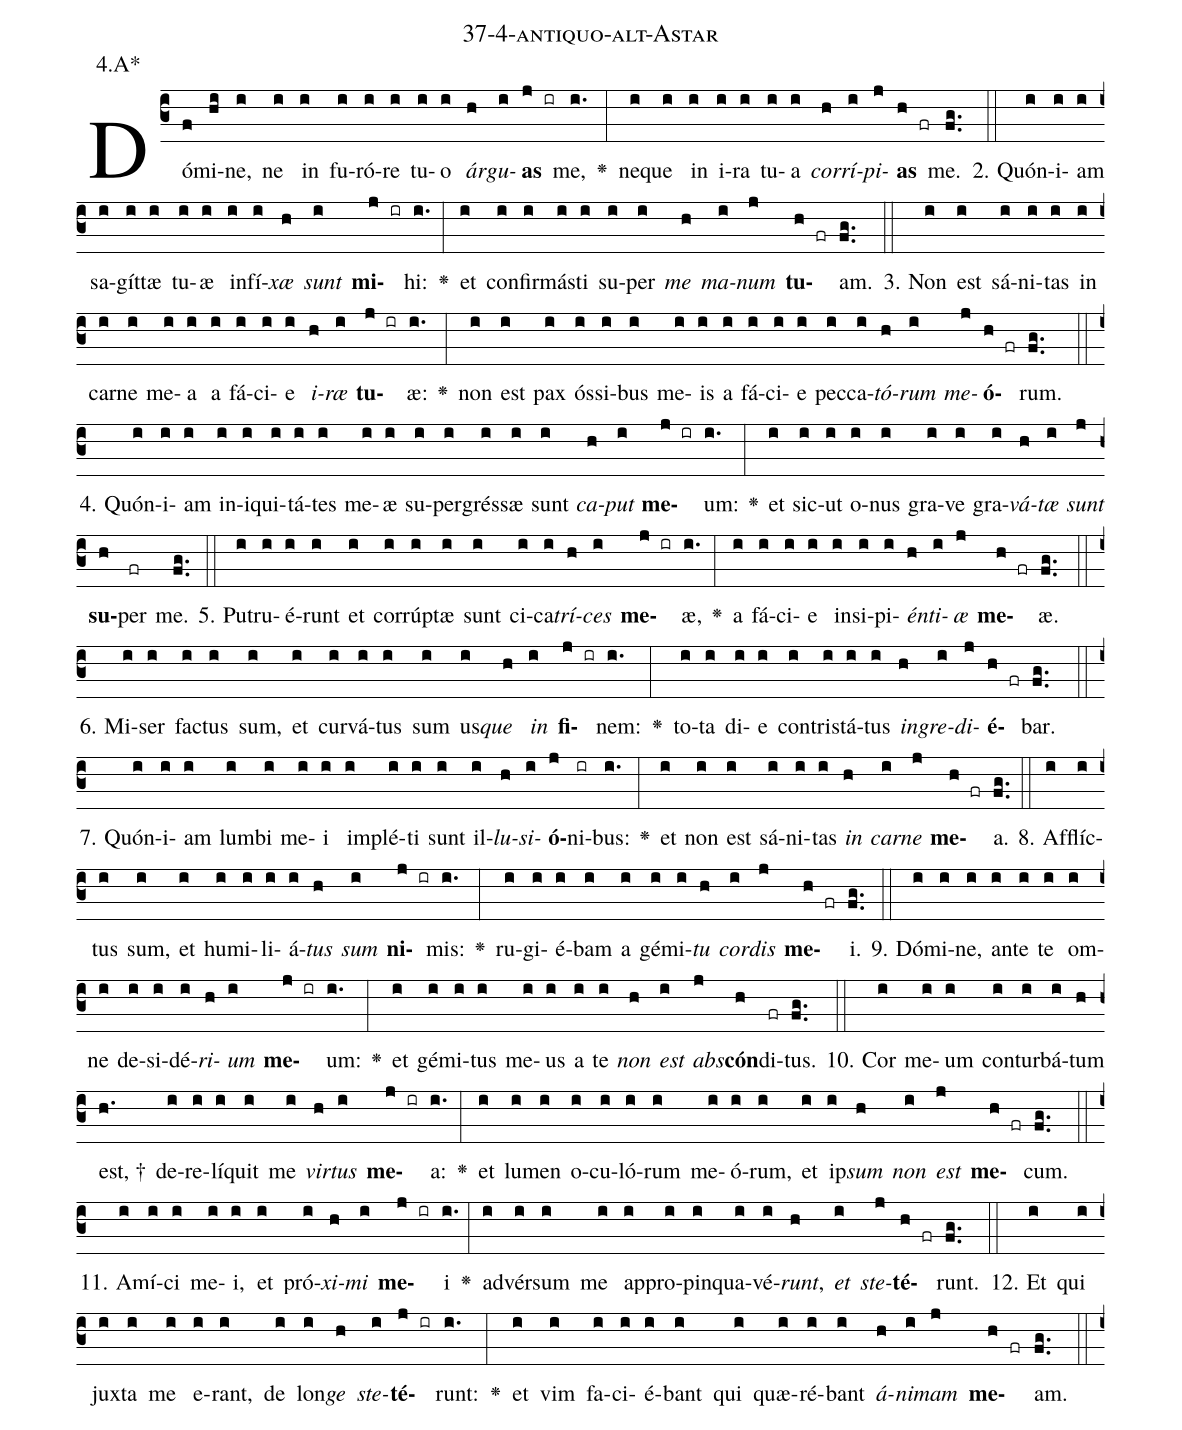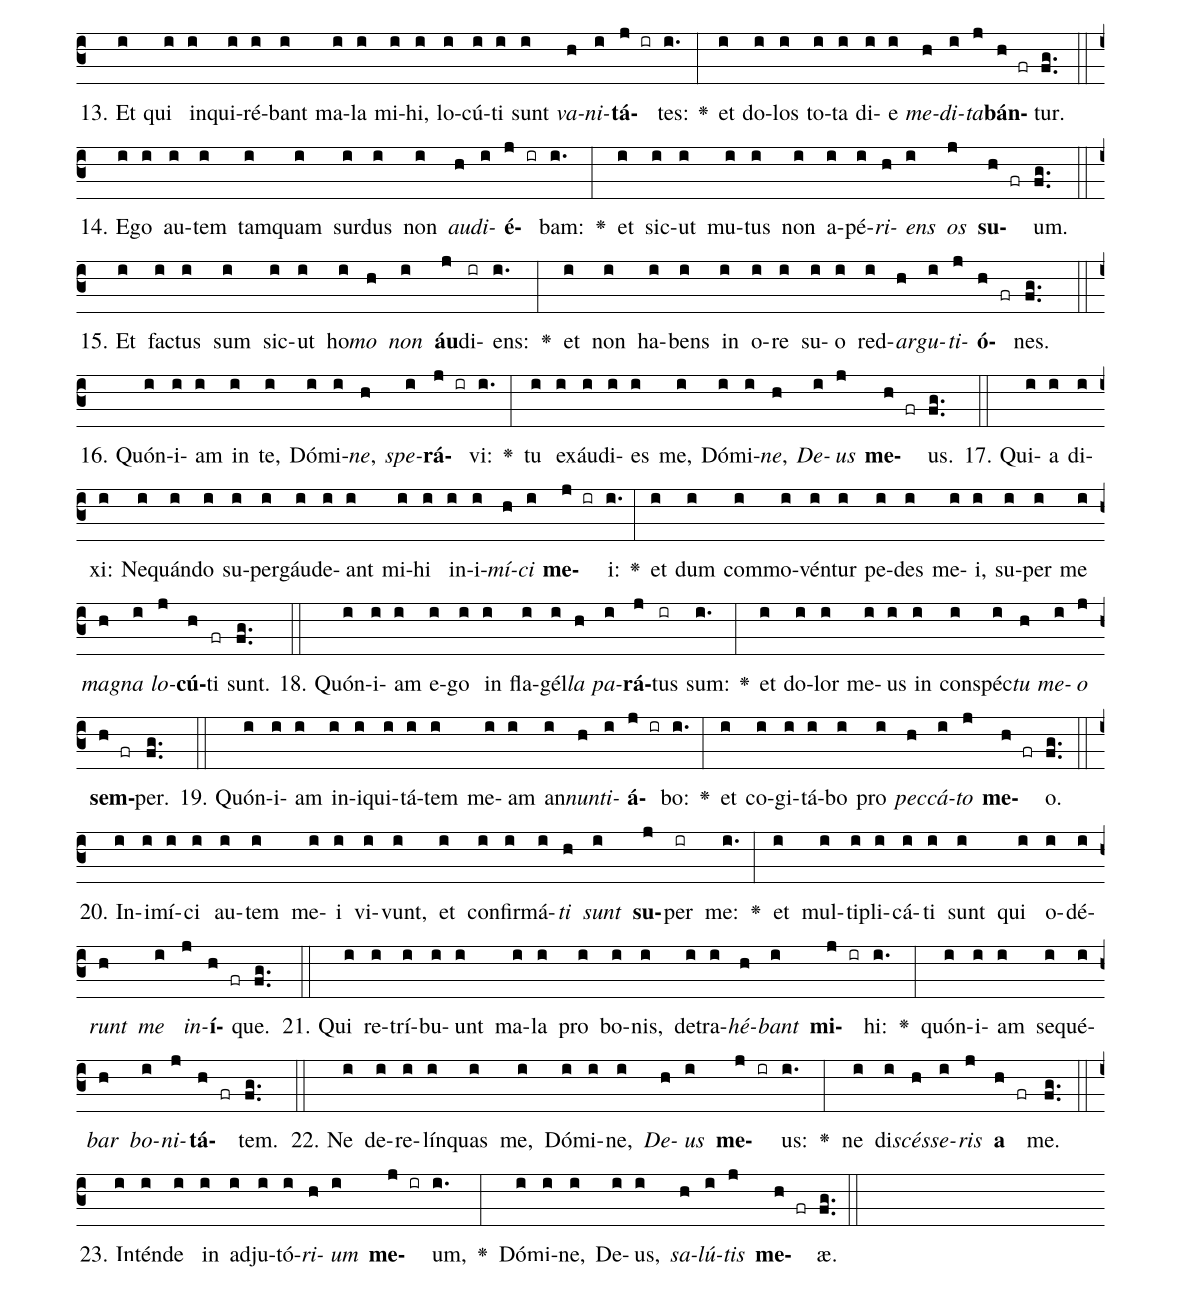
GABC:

name: 37-4-antiquo-alt-Astar;
annotation: 4.A*;
%%
(c3)Dó(f)mi(hi)ne,(i) ne(i) in(i) fu(i)ró(i)re(i) tu(i)o(i) <i>ár</i>(h)<i>gu</i>(i)<b>as</b>(j ir) me,(i.) <v>\greheightstar</v>(:) ne(i)que(i) in(i) i(i)ra(i) tu(i)a(i) <i>cor</i>(h)<i>rí</i>(i)<i>pi</i>(j)<b>as</b>(h fr) me.(fg..) (::)
2. Quón(i)i(i)am(i) sa(i)gít(i)tæ(i) tu(i)æ(i) in(i)fí(i)<i>xæ</i>(h) <i>sunt</i>(i) <b>mi</b>(j ir)hi:(i.) <v>\greheightstar</v>(:) et(i) con(i)fir(i)más(i)ti(i) su(i)per(i) <i>me</i>(h) <i>ma</i>(i)<i>num</i>(j) <b>tu</b>(h fr)am.(fg..) (::)
3. Non(i) est(i) sá(i)ni(i)tas(i) in(i) car(i)ne(i) me(i)a(i) a(i) fá(i)ci(i)e(i) <i>i</i>(h)<i>ræ</i>(i) <b>tu</b>(j ir)æ:(i.) <v>\greheightstar</v>(:) non(i) est(i) pax(i) ós(i)si(i)bus(i) me(i)is(i) a(i) fá(i)ci(i)e(i) pec(i)ca(i)<i>tó</i>(h)<i>rum</i>(i) <i>me</i>(j)<b>ó</b>(h fr)rum.(fg..) (::)
4. Quón(i)i(i)am(i) in(i)i(i)qui(i)tá(i)tes(i) me(i)æ(i) su(i)per(i)grés(i)sæ(i) sunt(i) <i>ca</i>(h)<i>put</i>(i) <b>me</b>(j ir)um:(i.) <v>\greheightstar</v>(:) et(i) sic(i)ut(i) o(i)nus(i) gra(i)ve(i) gra(i)<i>vá</i>(h)<i>tæ</i>(i) <i>sunt</i>(j) <b>su</b>(h)per(fr) me.(fg..) (::)
5. Pu(i)tru(i)é(i)runt(i) et(i) cor(i)rúp(i)tæ(i) sunt(i) ci(i)ca(i)<i>trí</i>(h)<i>ces</i>(i) <b>me</b>(j ir)æ,(i.) <v>\greheightstar</v>(:) a(i) fá(i)ci(i)e(i) in(i)si(i)pi(i)<i>én</i>(h)<i>ti</i>(i)<i>æ</i>(j) <b>me</b>(h fr)æ.(fg..) (::)
6. Mi(i)ser(i) fac(i)tus(i) sum,(i) et(i) cur(i)vá(i)tus(i) sum(i) us(i)<i>que</i>(h) <i>in</i>(i) <b>fi</b>(j ir)nem:(i.) <v>\greheightstar</v>(:) to(i)ta(i) di(i)e(i) con(i)tris(i)tá(i)tus(i) <i>in</i>(h)<i>gre</i>(i)<i>di</i>(j)<b>é</b>(h fr)bar.(fg..) (::)
7. Quón(i)i(i)am(i) lum(i)bi(i) me(i)i(i) im(i)plé(i)ti(i) sunt(i) il(i)<i>lu</i>(h)<i>si</i>(i)<b>ó</b>(j)ni(ir)bus:(i.) <v>\greheightstar</v>(:) et(i) non(i) est(i) sá(i)ni(i)tas(i) <i>in</i>(h) <i>car</i>(i)<i>ne</i>(j) <b>me</b>(h fr)a.(fg..) (::)
8. Af(i)flíc(i)tus(i) sum,(i) et(i) hu(i)mi(i)li(i)á(i)<i>tus</i>(h) <i>sum</i>(i) <b>ni</b>(j ir)mis:(i.) <v>\greheightstar</v>(:) ru(i)gi(i)é(i)bam(i) a(i) gé(i)mi(i)<i>tu</i>(h) <i>cor</i>(i)<i>dis</i>(j) <b>me</b>(h fr)i.(fg..) (::)
9. Dó(i)mi(i)ne,(i) an(i)te(i) te(i) om(i)ne(i) de(i)si(i)dé(i)<i>ri</i>(h)<i>um</i>(i) <b>me</b>(j ir)um:(i.) <v>\greheightstar</v>(:) et(i) gé(i)mi(i)tus(i) me(i)us(i) a(i) te(i) <i>non</i>(h) <i>est</i>(i) <i>abs</i>(j)<b>cón</b>(h)di(fr)tus.(fg..) (::)
10. Cor(i) me(i)um(i) con(i)tur(i)bá(i)tum(h) est, †(h.) de(i)re(i)lí(i)quit(i) me(i) <i>vir</i>(h)<i>tus</i>(i) <b>me</b>(j ir)a:(i.) <v>\greheightstar</v>(:) et(i) lu(i)men(i) o(i)cu(i)ló(i)rum(i) me(i)ó(i)rum,(i) et(i) ip(i)<i>sum</i>(h) <i>non</i>(i) <i>est</i>(j) <b>me</b>(h fr)cum.(fg..) (::)
11. A(i)mí(i)ci(i) me(i)i,(i) et(i) pró(i)<i>xi</i>(h)<i>mi</i>(i) <b>me</b>(j ir)i(i.) <v>\greheightstar</v>(:) ad(i)vér(i)sum(i) me(i) ap(i)pro(i)pin(i)qua(i)vé(i)<i>runt</i>,(h) <i>et</i>(i) <i>ste</i>(j)<b>té</b>(h fr)runt.(fg..) (::)
12. Et(i) qui(i) jux(i)ta(i) me(i) e(i)rant,(i) de(i) lon(i)<i>ge</i>(h) <i>ste</i>(i)<b>té</b>(j ir)runt:(i.) <v>\greheightstar</v>(:) et(i) vim(i) fa(i)ci(i)é(i)bant(i) qui(i) quæ(i)ré(i)bant(i) <i>á</i>(h)<i>ni</i>(i)<i>mam</i>(j) <b>me</b>(h fr)am.(fg..) (::)
13. Et(i) qui(i) in(i)qui(i)ré(i)bant(i) ma(i)la(i) mi(i)hi,(i) lo(i)cú(i)ti(i) sunt(i) <i>va</i>(h)<i>ni</i>(i)<b>tá</b>(j ir)tes:(i.) <v>\greheightstar</v>(:) et(i) do(i)los(i) to(i)ta(i) di(i)e(i) <i>me</i>(h)<i>di</i>(i)<i>ta</i>(j)<b>bán</b>(h fr)tur.(fg..) (::)
14. E(i)go(i) au(i)tem(i) tam(i)quam(i) sur(i)dus(i) non(i) <i>au</i>(h)<i>di</i>(i)<b>é</b>(j ir)bam:(i.) <v>\greheightstar</v>(:) et(i) sic(i)ut(i) mu(i)tus(i) non(i) a(i)pé(i)<i>ri</i>(h)<i>ens</i>(i) <i>os</i>(j) <b>su</b>(h fr)um.(fg..) (::)
15. Et(i) fac(i)tus(i) sum(i) sic(i)ut(i) ho(i)<i>mo</i>(h) <i>non</i>(i) <b>áu</b>(j)di(ir)ens:(i.) <v>\greheightstar</v>(:) et(i) non(i) ha(i)bens(i) in(i) o(i)re(i) su(i)o(i) red(i)<i>ar</i>(h)<i>gu</i>(i)<i>ti</i>(j)<b>ó</b>(h fr)nes.(fg..) (::)
16. Quón(i)i(i)am(i) in(i) te,(i) Dó(i)mi(i)<i>ne</i>,(h) <i>spe</i>(i)<b>rá</b>(j ir)vi:(i.) <v>\greheightstar</v>(:) tu(i) ex(i)áu(i)di(i)es(i) me,(i) Dó(i)mi(i)<i>ne</i>,(h) <i>De</i>(i)<i>us</i>(j) <b>me</b>(h fr)us.(fg..) (::)
17. Qui(i)a(i) di(i)xi:(i) Ne(i)quán(i)do(i) su(i)per(i)gáu(i)de(i)ant(i) mi(i)hi(i) in(i)i(i)<i>mí</i>(h)<i>ci</i>(i) <b>me</b>(j ir)i:(i.) <v>\greheightstar</v>(:) et(i) dum(i) com(i)mo(i)vén(i)tur(i) pe(i)des(i) me(i)i,(i) su(i)per(i) me(i) <i>ma</i>(h)<i>gna</i>(i) <i>lo</i>(j)<b>cú</b>(h)ti(fr) sunt.(fg..) (::)
18. Quón(i)i(i)am(i) e(i)go(i) in(i) fla(i)gél(i)<i>la</i>(h) <i>pa</i>(i)<b>rá</b>(j)tus(ir) sum:(i.) <v>\greheightstar</v>(:) et(i) do(i)lor(i) me(i)us(i) in(i) con(i)spéc(i)<i>tu</i>(h) <i>me</i>(i)<i>o</i>(j) <b>sem</b>(h fr)per.(fg..) (::)
19. Quón(i)i(i)am(i) in(i)i(i)qui(i)tá(i)tem(i) me(i)am(i) an(i)<i>nun</i>(h)<i>ti</i>(i)<b>á</b>(j ir)bo:(i.) <v>\greheightstar</v>(:) et(i) co(i)gi(i)tá(i)bo(i) pro(i) <i>pec</i>(h)<i>cá</i>(i)<i>to</i>(j) <b>me</b>(h fr)o.(fg..) (::)
20. In(i)i(i)mí(i)ci(i) au(i)tem(i) me(i)i(i) vi(i)vunt,(i) et(i) con(i)fir(i)má(i)<i>ti</i>(h) <i>sunt</i>(i) <b>su</b>(j)per(ir) me:(i.) <v>\greheightstar</v>(:) et(i) mul(i)ti(i)pli(i)cá(i)ti(i) sunt(i) qui(i) o(i)dé(i)<i>runt</i>(h) <i>me</i>(i) <i>in</i>(j)<b>í</b>(h fr)que.(fg..) (::)
21. Qui(i) re(i)trí(i)bu(i)unt(i) ma(i)la(i) pro(i) bo(i)nis,(i) de(i)tra(i)<i>hé</i>(h)<i>bant</i>(i) <b>mi</b>(j ir)hi:(i.) <v>\greheightstar</v>(:) quón(i)i(i)am(i) se(i)qué(i)<i>bar</i>(h) <i>bo</i>(i)<i>ni</i>(j)<b>tá</b>(h fr)tem.(fg..) (::)
22. Ne(i) de(i)re(i)lín(i)quas(i) me,(i) Dó(i)mi(i)ne,(i) <i>De</i>(h)<i>us</i>(i) <b>me</b>(j ir)us:(i.) <v>\greheightstar</v>(:) ne(i) di(i)<i>scés</i>(h)<i>se</i>(i)<i>ris</i>(j) <b>a</b>(h fr) me.(fg..) (::)
23. In(i)tén(i)de(i) in(i) ad(i)ju(i)tó(i)<i>ri</i>(h)<i>um</i>(i) <b>me</b>(j ir)um,(i.) <v>\greheightstar</v>(:) Dó(i)mi(i)ne,(i) De(i)us,(i) <i>sa</i>(h)<i>lú</i>(i)<i>tis</i>(j) <b>me</b>(h fr)æ.(fg..) (::)
